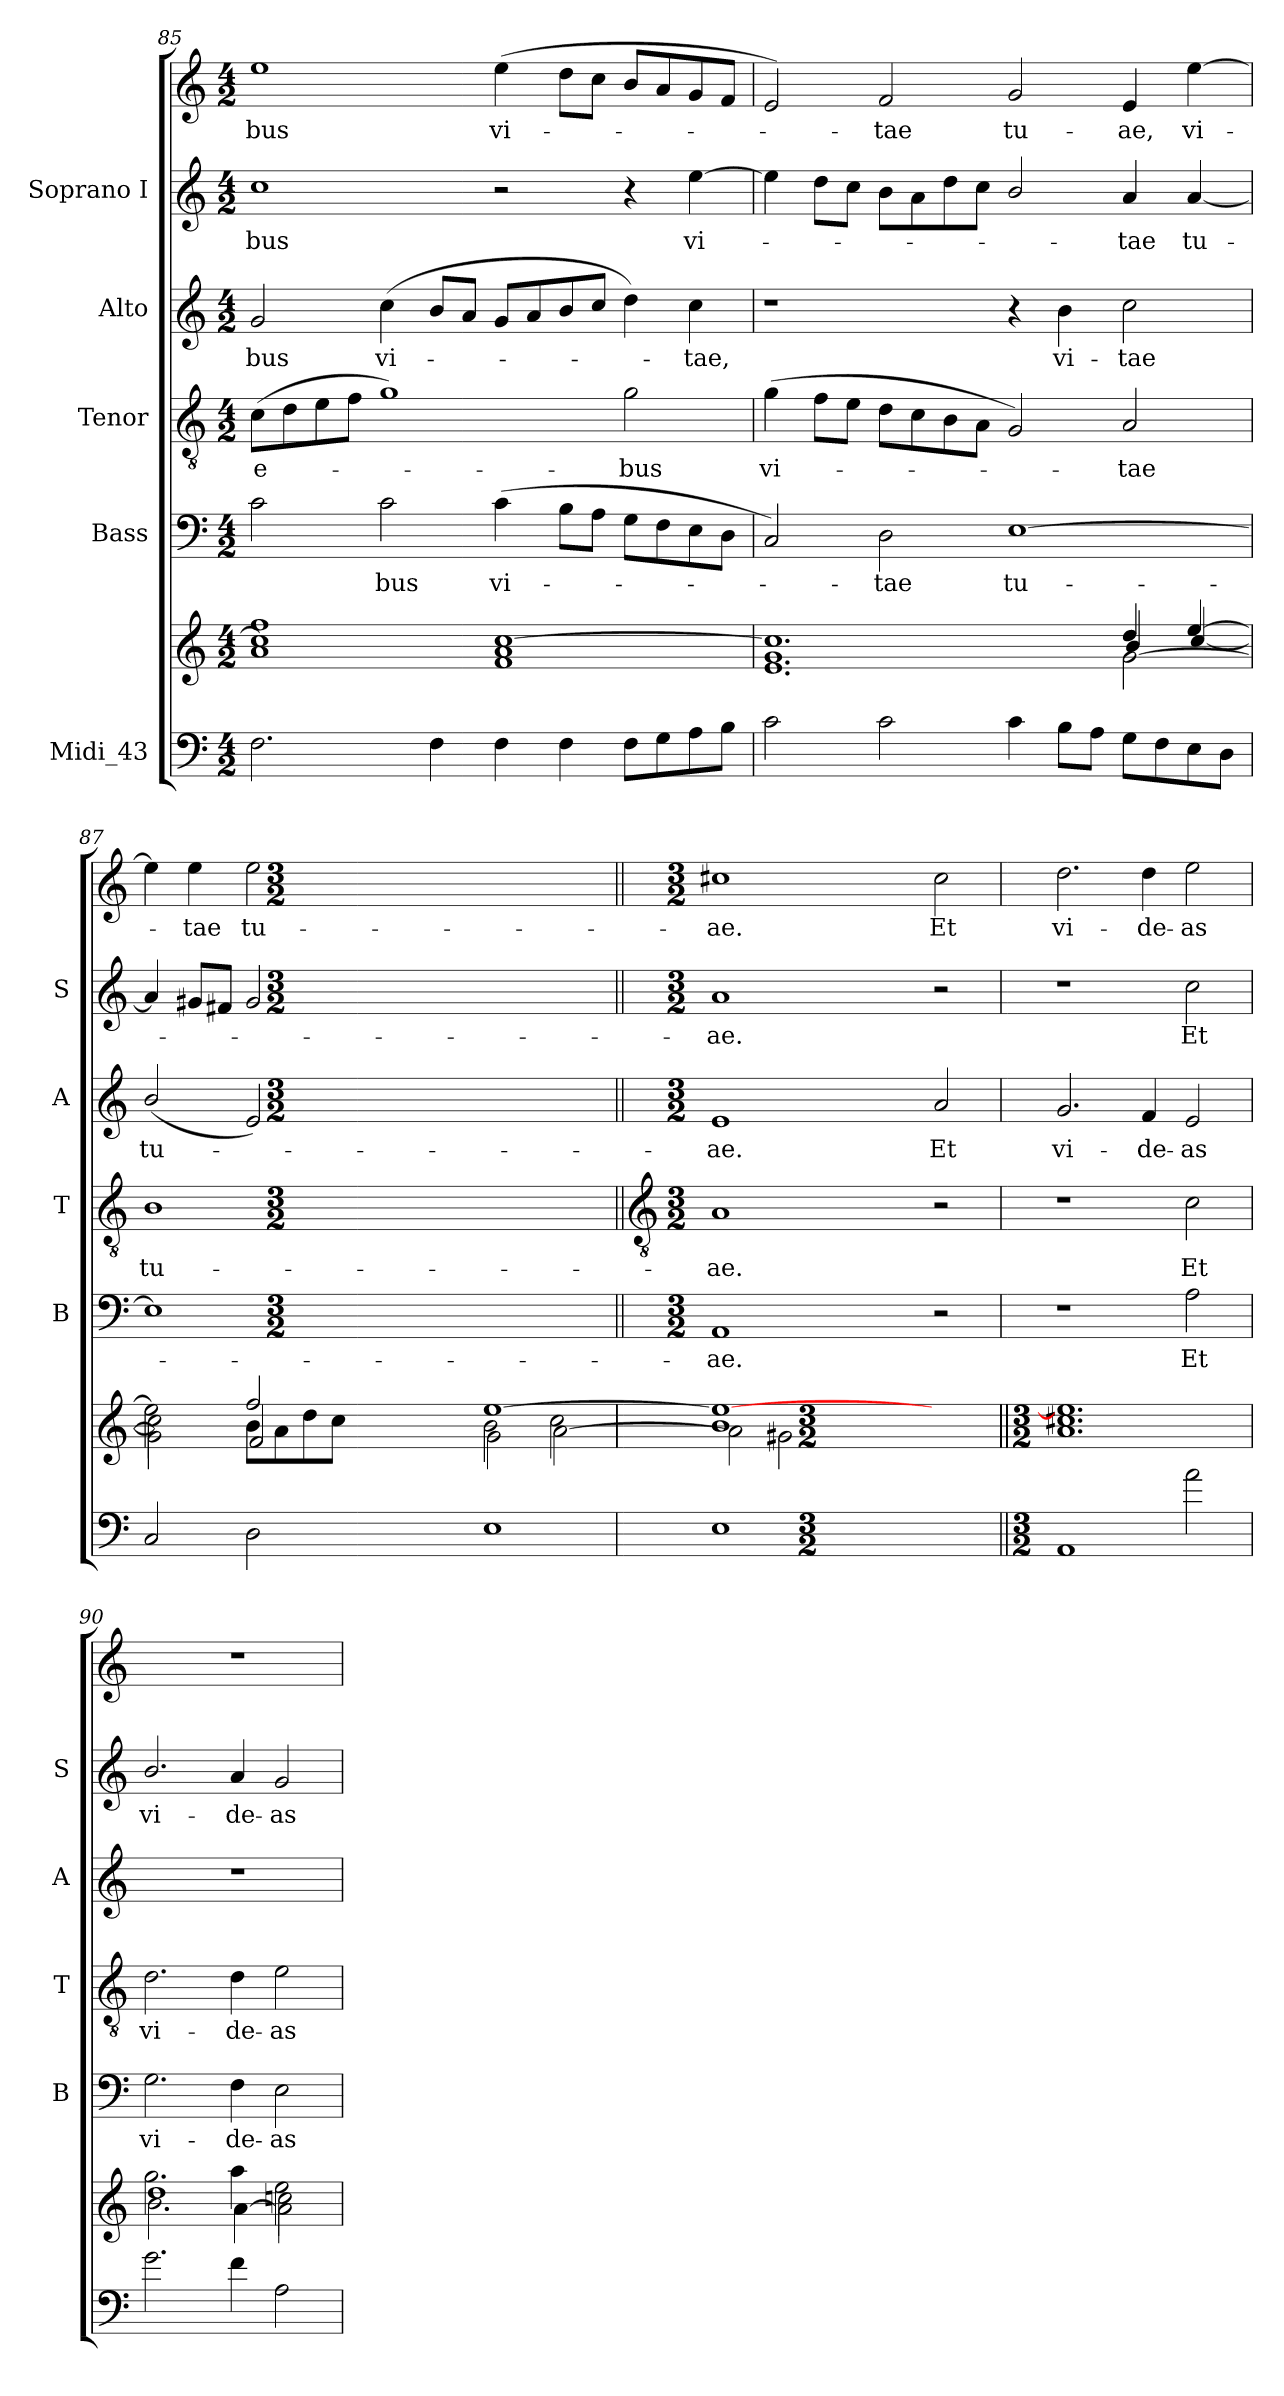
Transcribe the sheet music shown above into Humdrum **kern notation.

**kern	**kern	**kern	**text	**kern	**text	**kern	**text	**kern	**text	**kern	**text
*part5	*part5	*part4	*part4	*part3	*part3	*part2	*part2	*part1	*part1	*part1	*part1
*staff7	*staff6	*staff5	*staff5	*staff4	*staff4	*staff3	*staff3	*staff2	*staff2	*staff1	*staff1
*I"Midi_43	*	*I"Bass	*	*I"Tenor	*	*I"Alto	*	*I"Soprano I	*	*	*
*	*	*I'B	*	*I'T	*	*I'A	*	*I'S	*	*	*
!!LO:LB:g=z
*clefF4	*clefG2	*clefF4	*	*clefGv2	*	*clefG2	*	*clefG2	*	*clefG2	*
*k[]	*k[]	*k[]	*	*k[]	*	*k[]	*	*k[]	*	*k[]	*
*C:	*C:	*C:	*	*C:	*	*C:	*	*C:	*	*C:	*
*M4/2	*M4/2	*M4/2	*	*M4/2	*	*M4/2	*	*M4/2	*	*M4/2	*
=85	=85	=85	=85	=85	=85	=85	=85	=85	=85	=85	=85
*	*^	*	*	*	*	*	*	*	*	*	*
*	*	*^	*	*	*	*	*	*	*	*	*	*
!	!	!	!	!	!	!	!LO:LY:b	!	!LO:LY:b	!	!LO:LY:b	!	!LO:LY:b
2.F	1ff/	1cc\]	1a\	2c	.	(>8cL	-e-	2g	-bus	1cc	-bus	1ee	-bus
.	.	.	.	.	.	8d	.	.	.	.	.	.	.
.	.	.	.	.	.	8e	.	.	.	.	.	.	.
.	.	.	.	.	.	8fJ	.	.	.	.	.	.	.
!	!	!	!	!	!LO:LY:b	!	!	!	!LO:LY:b	!	!	!	!
.	.	.	.	2c	bus	1g)	.	(>4cc	vi-	.	.	.	.
4F	.	.	.	.	.	.	.	8bL	.	.	.	.	.
.	.	.	.	.	.	.	.	8aJ	.	.	.	.	.
!	!	!	!	!	!LO:LY:b	!	!	!	!	!	!	!	!LO:LY:b
4F	[1cc/	1a\	1f\	(>4c	vi-	.	.	8gL	.	2r	.	(<4ee	vi-
.	.	.	.	.	.	.	.	8a	.	.	.	.	.
4F	.	.	.	8BL	.	.	.	8b	.	.	.	8ddL	.
.	.	.	.	8AJ	.	.	.	8ccJ	.	.	.	8ccJ	.
!	!	!	!	!	!	!	!LO:LY:b	!	!	!	!	!	!
8FL	.	.	.	8GL	.	2g	bus	4dd)	.	4r	.	8bL	.
8G	.	.	.	8F	.	.	.	.	.	.	.	8a	.
!	!	!	!	!	!	!	!	!	!LO:LY:b	!	!LO:LY:b	!	!
8A	.	.	.	8E	.	.	.	4cc	tae,	[4ee	vi-	8g	.
8BJ	.	.	.	8DJ	.	.	.	.	.	.	.	8fJ	.
!!LO:LB:g=z
=86	=86	=86	=86	=86	=86	=86	=86	=86	=86	=86	=86	=86	=86
!	!	!	!	!	!	!	!LO:LY:b	!	!	!	!	!	!
2c	1.cc/]	1.g\	1.e\	2C)	.	(>4g	vi-	1r	.	4ee]	.	2e)	.
.	.	.	.	.	.	8fL	.	.	.	8ddL	.	.	.
.	.	.	.	.	.	8eJ	.	.	.	8ccJ	.	.	.
!	!	!	!	!	!LO:LY:b	!	!	!	!	!	!	!	!LO:LY:b
2c	.	.	.	2D	tae	8dL	.	.	.	8bL	.	2f	tae
.	.	.	.	.	.	8c	.	.	.	8a	.	.	.
.	.	.	.	.	.	8B	.	.	.	8dd	.	.	.
.	.	.	.	.	.	8AJ	.	.	.	8ccJ	.	.	.
!	!	!	!	!	!LO:LY:b	!	!	!	!	!	!	!	!LO:LY:b
4c	.	.	.	[1E	tu-	2G)	.	4r	.	2b/	.	2g	tu-
!	!	!	!	!	!	!	!	!	!LO:LY:b	!	!	!	!
8BL	.	.	.	.	.	.	.	4b	vi-	.	.	.	.
8AJ	.	.	.	.	.	.	.	.	.	.	.	.	.
!	!	!	!	!	!	!	!LO:LY:b	!	!LO:LY:b	!	!LO:LY:b	!	!LO:LY:b
8GL	4dd/	4b/	[2g\	.	.	2A	tae	2cc	-tae	4a	tae	4e	-ae,
8F	.	.	.	.	.	.	.	.	.	.	.	.	.
!	!	!	!	!	!	!	!	!	!	!	!LO:LY:b	!	!LO:LY:b
8E	[4ee/	[4cc/	.	.	.	.	.	.	.	[4a	tu-	[4ee	vi-
8DJ	.	.	.	.	.	.	.	.	.	.	.	.	.
=87	=87	=87	=87	=87	=87	=87	=87	=87	=87	=87	=87	=87	=87
!	!	!	!	!	!	!	!LO:LY:b	!	!LO:LY:b	!	!	!	!
2C	2ee\]	2cc\]	2g\]	1E]	.	1B	tu-	(<2b/	tu-	4a]	.	4ee]	.
!	!	!	!	!	!	!	!	!	!	!	!	!	!LO:LY:b
.	.	.	.	.	.	.	.	.	.	8g#XL	.	4ee	tae
.	.	.	.	.	.	.	.	.	.	8f#XJ	.	.	.
!	!	!	!	!	!	!	!	!	!	!	!	!	!LO:LY:b
2D	2ff/	8b\L	2f/	.	.	.	.	2e)	.	2g#	.	2ee	tu-
.	.	8a\	.	.	.	.	.	.	.	.	.	.	.
.	.	8dd\	.	.	.	.	.	.	.	.	.	.	.
.	.	8cc\J	.	.	.	.	.	.	.	.	.	.	.
*	*	*	*	*M3/2	*	*M3/2	*	*M3/2	*	*M3/2	*	*M3/2	*
1E	[1ee/	2b\	2g\	1ryy	.	1ryy	.	1ryy	.	1ryy	.	1ryy	.
.	.	2cc\	[2a\	.	.	.	.	.	.	.	.	.	.
!!LO:LB:g=z
=88	=88	=88	=88	=88||	=88||	=88||	=88||	=88||	=88||	=88||	=88||	=88||	=88||
*	*	*	*	*	*	*clefGv2	*	*	*	*	*	*	*
*	*	*	*	*M3/2	*	*M3/2	*	*M3/2	*	*M3/2	*	*M3/2	*
!	!	!	!	!	!LO:LY:b	!	!LO:LY:b	!	!LO:LY:b	!	!LO:LY:b	!	!LO:LY:b
1E	1ee/_	1b\	2a\]	1AA	ae.	1A	-ae.	1e	ae.	1a	ae.	1cc#X	-ae.
.	.	.	2g#X\	.	.	.	.	.	.	.	.	.	.
*M3/2	*M3/2	*	*	*	*	*	*	*	*	*	*	*	*
!	!	!	!	!	!	!	!	!	!LO:LY:b	!	!	!	!LO:LY:b
2ryy	2ryy	2ryy	2ryy	2r	.	2r	.	2a	Et	2r	.	2cc#	Et
!!LO:LB:g=z
=89||	=89||	=89||	=89||	=89	=89	=89	=89	=89	=89	=89	=89	=89	=89
*M3/2	*M3/2	*	*	*	*	*	*	*	*	*	*	*	*
!	!	!	!	!	!	!	!	!	!LO:LY:b	!	!	!	!LO:LY:b
1AA	1.ee/]	1.cc#X\	1.a\	1r	.	1r	.	2.g	vi-	1r	.	2.dd	vi-
!	!	!	!	!	!	!	!	!	!LO:LY:b	!	!	!	!LO:LY:b
.	.	.	.	.	.	.	.	4f	-de-	.	.	4dd	-de-
!	!	!	!	!	!LO:LY:b	!	!LO:LY:b	!	!LO:LY:b	!	!LO:LY:b	!	!LO:LY:b
2a	.	.	.	2A	Et	2c	Et	2e	-as	2cc	Et	2ee	-as
=90	=90	=90	=90	=90	=90	=90	=90	=90	=90	=90	=90	=90	=90
!	!	!	!	!	!LO:LY:b	!	!LO:LY:b	!	!	!	!LO:LY:b	!	!
2.g	2.gg\	1dd\	2.b\	2.G	vi-	2.d	vi-	1.r	.	2.b/	vi-	1.r	.
!	!	!	!	!	!LO:LY:b	!	!LO:LY:b	!	!	!	!LO:LY:b	!	!
4f	4aa\	.	[4a\	4F	-de-	4d	-de-	.	.	4a	-de-	.	.
!	!	!	!	!	!LO:LY:b	!	!LO:LY:b	!	!	!	!LO:LY:b	!	!
2A	2ee\	2ccn\	2a\]	2E	-as	2e	-as	.	.	2g	-as	.	.
*	*v	*v	*v	*	*	*	*	*	*	*	*	*	*
=	=	=	=	=	=	=	=	=	=	=	=
*-	*-	*-	*-	*-	*-	*-	*-	*-	*-	*-	*-
